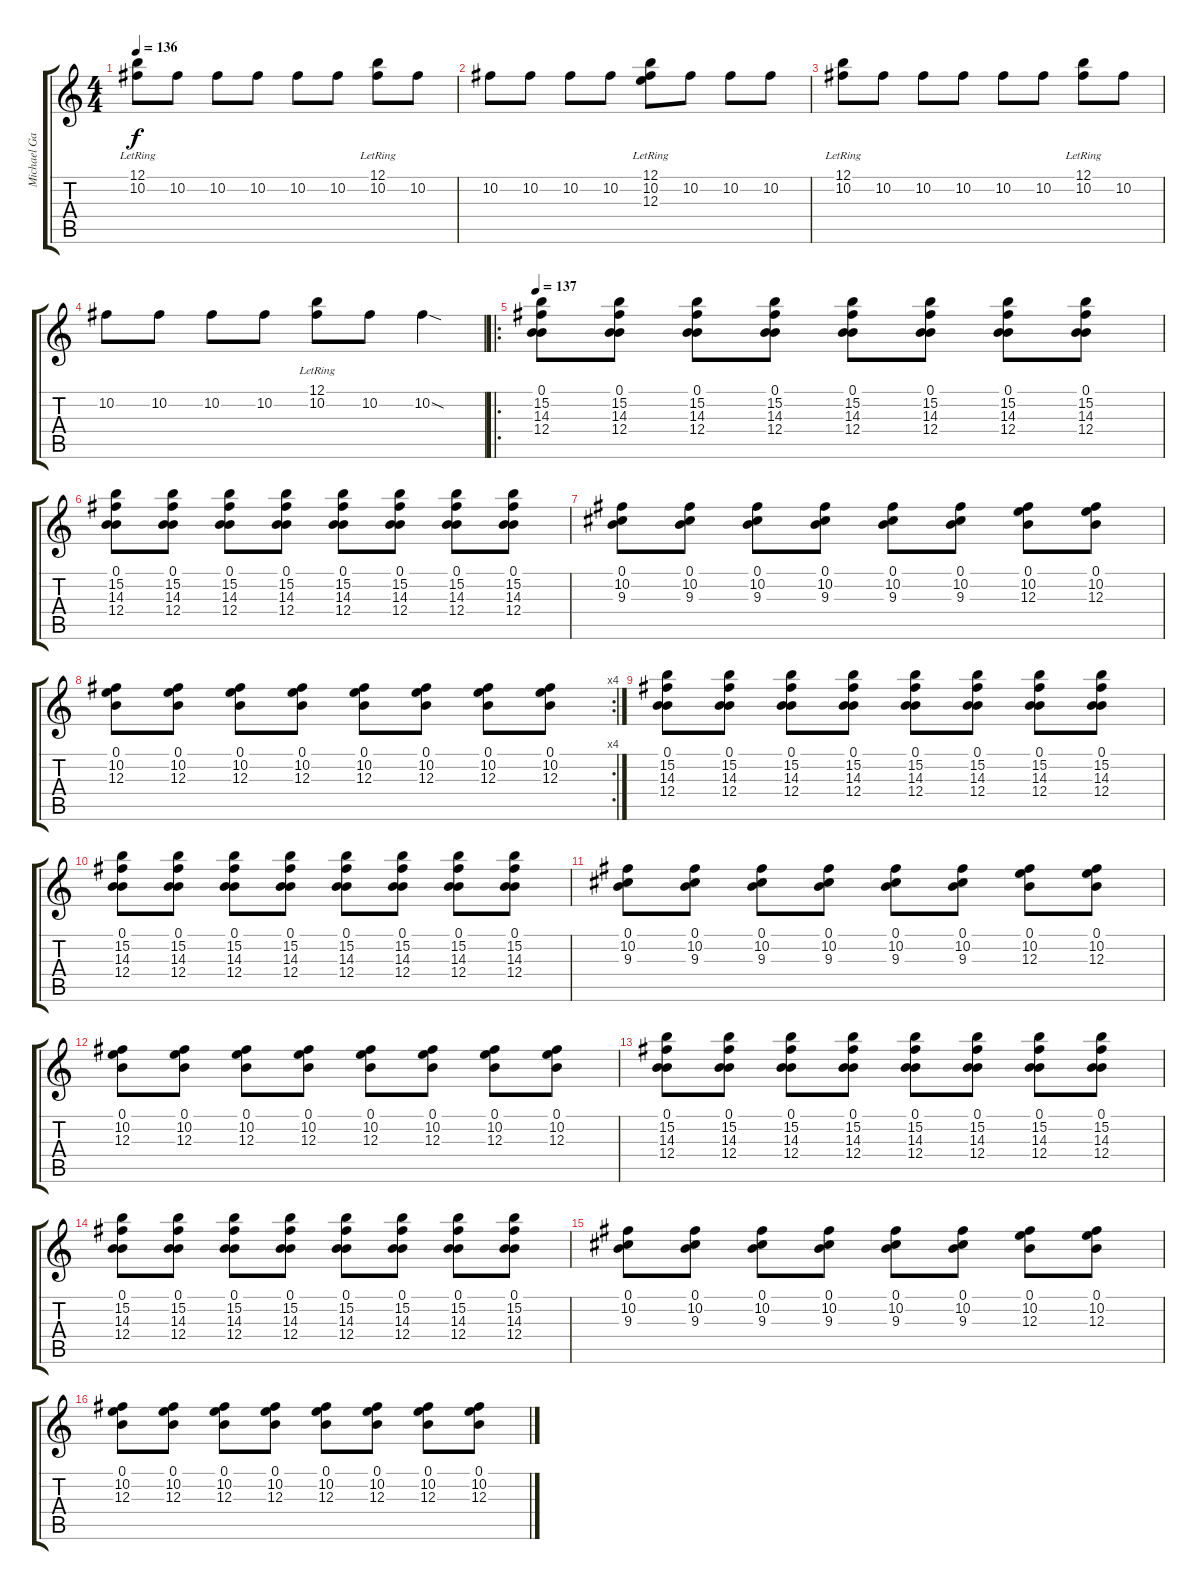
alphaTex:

\track ("Michael Gallagher" "Michael Ga") {instrument overdrivenguitar}
\staff {score tabs}
\tuning (B3 Ab3 E3 B2 Gb2 B1) {hide}
\ts (4 4)
\tempo 136
\clef g2
\ks c
(12.1{lr} 10.2).8{dy f} 10.2.8 10.2.8 10.2.8 10.2.8 10.2.8 (12.1{lr} 10.2).8 10.2.8 |
10.2.8 10.2.8 10.2.8 10.2.8 (12.1{lr} 10.2 12.3{lr}).8 10.2.8 10.2.8 10.2.8 |
(12.1{lr} 10.2).8 10.2.8 10.2.8 10.2.8 10.2.8 10.2.8 (12.1{lr} 10.2).8 10.2.8 |
10.2.8 10.2.8 10.2.8 10.2.8 (12.1{lr} 10.2).8 10.2.8 10.2{sod}.4 |
\ro
\tempo 137
(0.1 15.2 14.3 12.4).8{volume 9} (0.1 15.2 14.3 12.4).8 (0.1 15.2 14.3 12.4).8 (0.1 15.2 14.3 12.4).8 (0.1 15.2 14.3 12.4).8 (0.1 15.2 14.3 12.4).8 (0.1 15.2 14.3 12.4).8 (0.1 15.2 14.3 12.4).8 |
(0.1 15.2 14.3 12.4).8 (0.1 15.2 14.3 12.4).8 (0.1 15.2 14.3 12.4).8 (0.1 15.2 14.3 12.4).8 (0.1 15.2 14.3 12.4).8 (0.1 15.2 14.3 12.4).8 (0.1 15.2 14.3 12.4).8 (0.1 15.2 14.3 12.4).8 |
(0.1 10.2 9.3).8 (0.1 10.2 9.3).8 (0.1 10.2 9.3).8 (0.1 10.2 9.3).8 (0.1 10.2 9.3).8 (0.1 10.2 9.3).8 (0.1 10.2 12.3).8 (0.1 10.2 12.3).8 |
\rc 4
(0.1 10.2 12.3).8 (0.1 10.2 12.3).8 (0.1 10.2 12.3).8 (0.1 10.2 12.3).8 (0.1 10.2 12.3).8 (0.1 10.2 12.3).8 (0.1 10.2 12.3).8 (0.1 10.2 12.3).8 |
(0.1 15.2 14.3 12.4).8 (0.1 15.2 14.3 12.4).8 (0.1 15.2 14.3 12.4).8 (0.1 15.2 14.3 12.4).8 (0.1 15.2 14.3 12.4).8 (0.1 15.2 14.3 12.4).8 (0.1 15.2 14.3 12.4).8 (0.1 15.2 14.3 12.4).8 |
(0.1 15.2 14.3 12.4).8 (0.1 15.2 14.3 12.4).8 (0.1 15.2 14.3 12.4).8 (0.1 15.2 14.3 12.4).8 (0.1 15.2 14.3 12.4).8 (0.1 15.2 14.3 12.4).8 (0.1 15.2 14.3 12.4).8 (0.1 15.2 14.3 12.4).8 |
(0.1 10.2 9.3).8 (0.1 10.2 9.3).8 (0.1 10.2 9.3).8 (0.1 10.2 9.3).8 (0.1 10.2 9.3).8 (0.1 10.2 9.3).8 (0.1 10.2 12.3).8 (0.1 10.2 12.3).8 |
(0.1 10.2 12.3).8 (0.1 10.2 12.3).8 (0.1 10.2 12.3).8 (0.1 10.2 12.3).8 (0.1 10.2 12.3).8 (0.1 10.2 12.3).8 (0.1 10.2 12.3).8 (0.1 10.2 12.3).8 |
(0.1 15.2 14.3 12.4).8 (0.1 15.2 14.3 12.4).8 (0.1 15.2 14.3 12.4).8 (0.1 15.2 14.3 12.4).8 (0.1 15.2 14.3 12.4).8 (0.1 15.2 14.3 12.4).8 (0.1 15.2 14.3 12.4).8 (0.1 15.2 14.3 12.4).8 |
(0.1 15.2 14.3 12.4).8 (0.1 15.2 14.3 12.4).8 (0.1 15.2 14.3 12.4).8 (0.1 15.2 14.3 12.4).8 (0.1 15.2 14.3 12.4).8 (0.1 15.2 14.3 12.4).8 (0.1 15.2 14.3 12.4).8 (0.1 15.2 14.3 12.4).8 |
(0.1 10.2 9.3).8 (0.1 10.2 9.3).8 (0.1 10.2 9.3).8 (0.1 10.2 9.3).8 (0.1 10.2 9.3).8 (0.1 10.2 9.3).8 (0.1 10.2 12.3).8 (0.1 10.2 12.3).8 |
(0.1 10.2 12.3).8 (0.1 10.2 12.3).8 (0.1 10.2 12.3).8 (0.1 10.2 12.3).8 (0.1 10.2 12.3).8 (0.1 10.2 12.3).8 (0.1 10.2 12.3).8 (0.1 10.2 12.3).8
